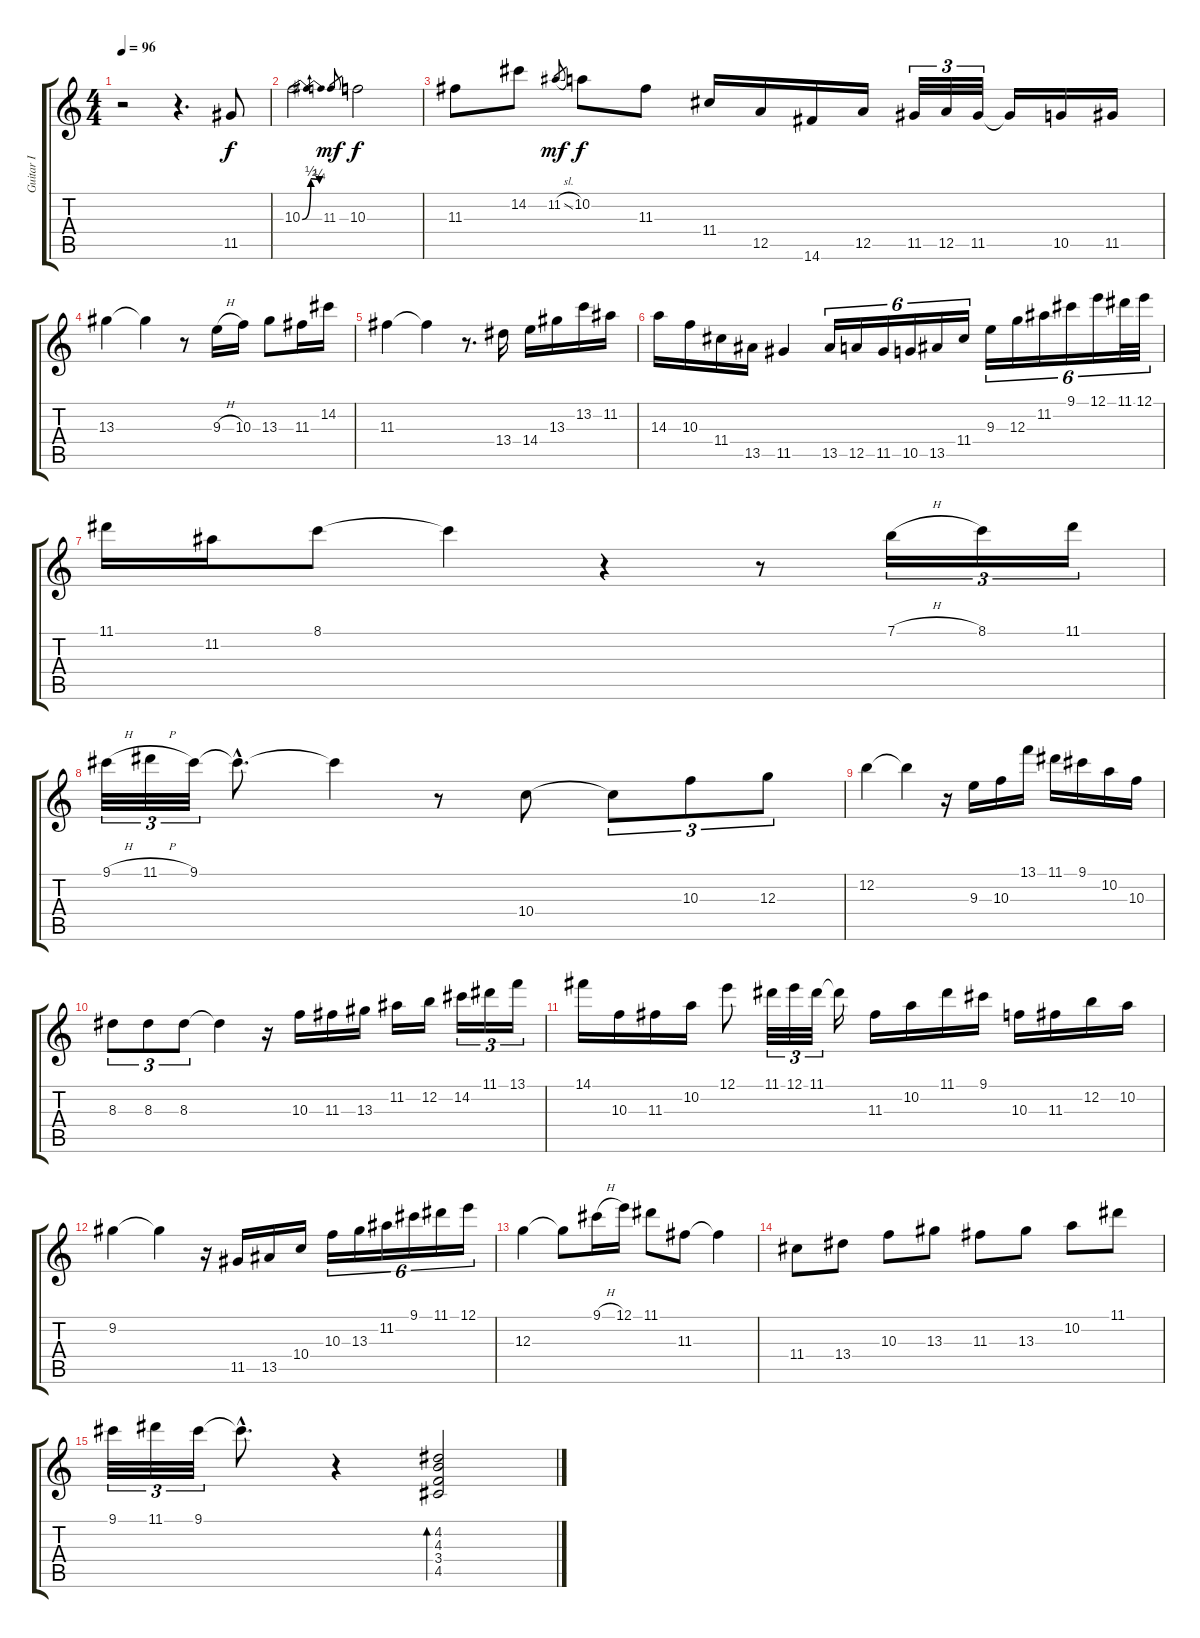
\track ("Guitar I" "Guitar I") {instrument acousticguitarsteel}
\staff {score tabs}
\tuning (E4 B3 G3 D3 A2 E2) {hide}
\ts (4 4)
\tempo 96
\clef g2
\ks c
r.2{dy f instrument acousticguitarsteel} r.4{d} 11.5.8 |
10.3{be (bendrelease 0 0 15 2 55 2 60 1)}.2 11.3.8{gr dy mf} 10.3.2{dy f} |
11.3.8 14.2.8 11.2{sl}.8{gr dy mf} 10.2.8{dy f} 11.3.8 11.4.16 12.5.16 14.6.16 12.5.16 11.5.32{tu (3 2)} 12.5.32{tu (3 2)} 11.5.32{tu (3 2)} 11.5{t}.16 10.5.16 11.5.16 |
13.3.4 13.3{t}.4 r.8 9.3{h}.16 10.3.16 13.3.8 11.3.16 14.2.16 |
11.3.4 11.3{t}.4 r.8{d} 13.4.16 14.4.16 13.3.16 13.2.16 11.2.16 |
14.3.16 10.3.16 11.4.16 13.5.16 11.5.4 13.5.16{tu (6 4)} 12.5.16{tu (6 4)} 11.5.16{tu (6 4)} 10.5.16{tu (6 4)} 13.5.16{tu (6 4)} 11.4.16{tu (6 4)} 9.3.16{tu (6 4)} 12.3.16{tu (6 4)} 11.2.16{tu (6 4)} 9.1.16{tu (6 4)} 12.1.16{tu (6 4)} 11.1.32{tu (6 4)} 12.1.32{tu (6 4)} |
11.1.16 11.2.16 8.1.8 8.1{t}.4 r.4 r.8 7.1{h}.16{tu (3 2)} 8.1.16{tu (3 2)} 11.1.16{tu (3 2)} |
9.1{h}.32{tu (3 2)} 11.1{h}.32{tu (3 2)} 9.1.32{tu (3 2)} 9.1{hac t}.8{d} 9.1{t}.4 r.8 10.4.8 10.4{t}.8{tu (3 2)} 10.3.8{tu (3 2)} 12.3.8{tu (3 2)} |
12.2.4 12.2{t}.4 r.16 9.3.16 10.3.16 13.1.16 11.1.16 9.1.16 10.2.16 10.3.16 |
8.3.8{tu (3 2)} 8.3.8{tu (3 2)} 8.3.8{tu (3 2)} 8.3{t}.4 r.16 10.3.16 11.3.16 13.3.16 11.2.16 12.2.16 14.2.16{tu (3 2)} 11.1.16{tu (3 2)} 13.1.16{tu (3 2)} |
14.1.16 10.3.16 11.3.16 10.2.16 12.1.8 11.1.32{tu (3 2)} 12.1.32{tu (3 2)} 11.1.32{tu (3 2)} 11.1{t}.16 11.3.16 10.2.16 11.1.16 9.1.16 10.3.16 11.3.16 12.2.16 10.2.16 |
9.2.4 9.2{t}.4 r.16 11.5.16 13.5.16 10.4.16 10.3.16{tu (6 4)} 13.3.16{tu (6 4)} 11.2.16{tu (6 4)} 9.1.16{tu (6 4)} 11.1.16{tu (6 4)} 12.1.16{tu (6 4)} |
12.3.4 12.3{t}.8 9.1{h}.16 12.1.16 11.1.8 11.3.8 11.3{t}.4 |
11.4.8 13.4.8 10.3.8 13.3.8 11.3.8 13.3.8 10.2.8 11.1.8 |
9.1.32{tu (3 2)} 11.1.32{tu (3 2)} 9.1.32{tu (3 2)} 9.1{hac t}.8{d} r.4 (4.2 4.3 3.4 4.5).2{bd 240}
